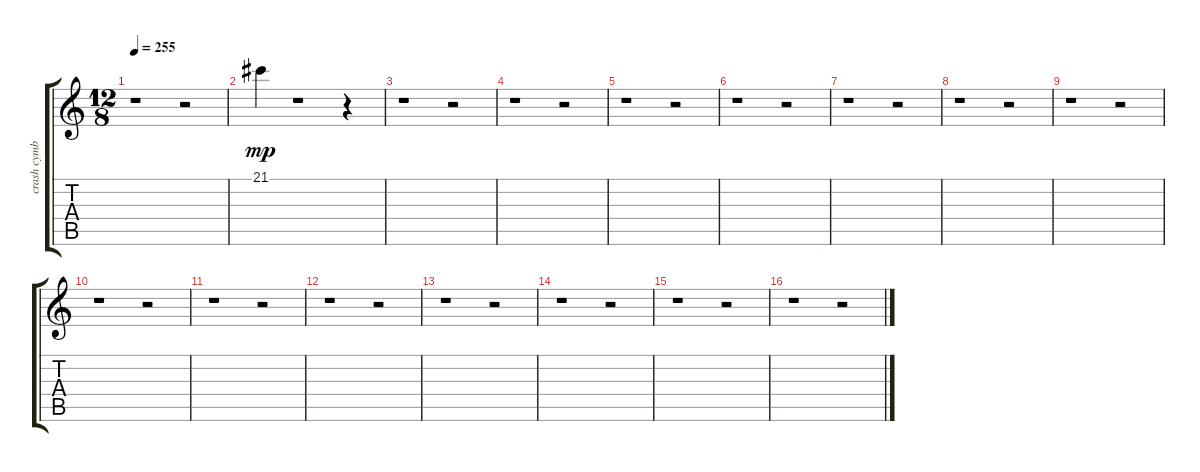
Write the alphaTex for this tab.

\track ("crash cymbal        " "crash cymb") {instrument drawbarorgan}
\staff {score tabs}
\tuning (E4 B3 G3 D3 A2 E2) {hide}
\ts (12 8)
\tempo 255
\clef g2
\ks c
r.1{dy mp} r.2 |
21.1.4 r.1 r.4 |
r.1 r.2 |
r.1 r.2 |
r.1 r.2 |
r.1 r.2 |
r.1 r.2 |
r.1 r.2 |
r.1 r.2 |
r.1 r.2 |
r.1 r.2 |
r.1 r.2 |
r.1 r.2 |
r.1 r.2 |
r.1 r.2 |
r.1 r.2
